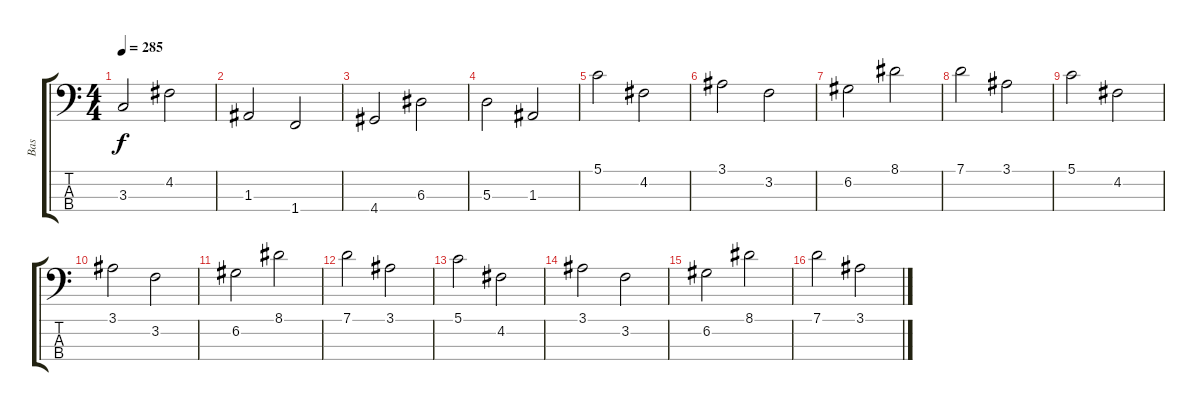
\track ("Bas" "Bas") {instrument acousticbass}
\staff {score tabs}
\tuning (G2 D2 A1 E1) {hide}
\ts (4 4)
\tempo 285
\clef f4
\ks c
3.3.2{dy f instrument acousticbass} 4.2.2 |
1.3.2 1.4.2 |
4.4.2 6.3.2 |
5.3.2 1.3.2 |
5.1.2 4.2.2 |
3.1.2 3.2.2 |
6.2.2 8.1.2 |
7.1.2 3.1.2 |
5.1.2 4.2.2 |
3.1.2 3.2.2 |
6.2.2 8.1.2 |
7.1.2 3.1.2 |
5.1.2 4.2.2 |
3.1.2 3.2.2 |
6.2.2 8.1.2 |
7.1.2 3.1.2
